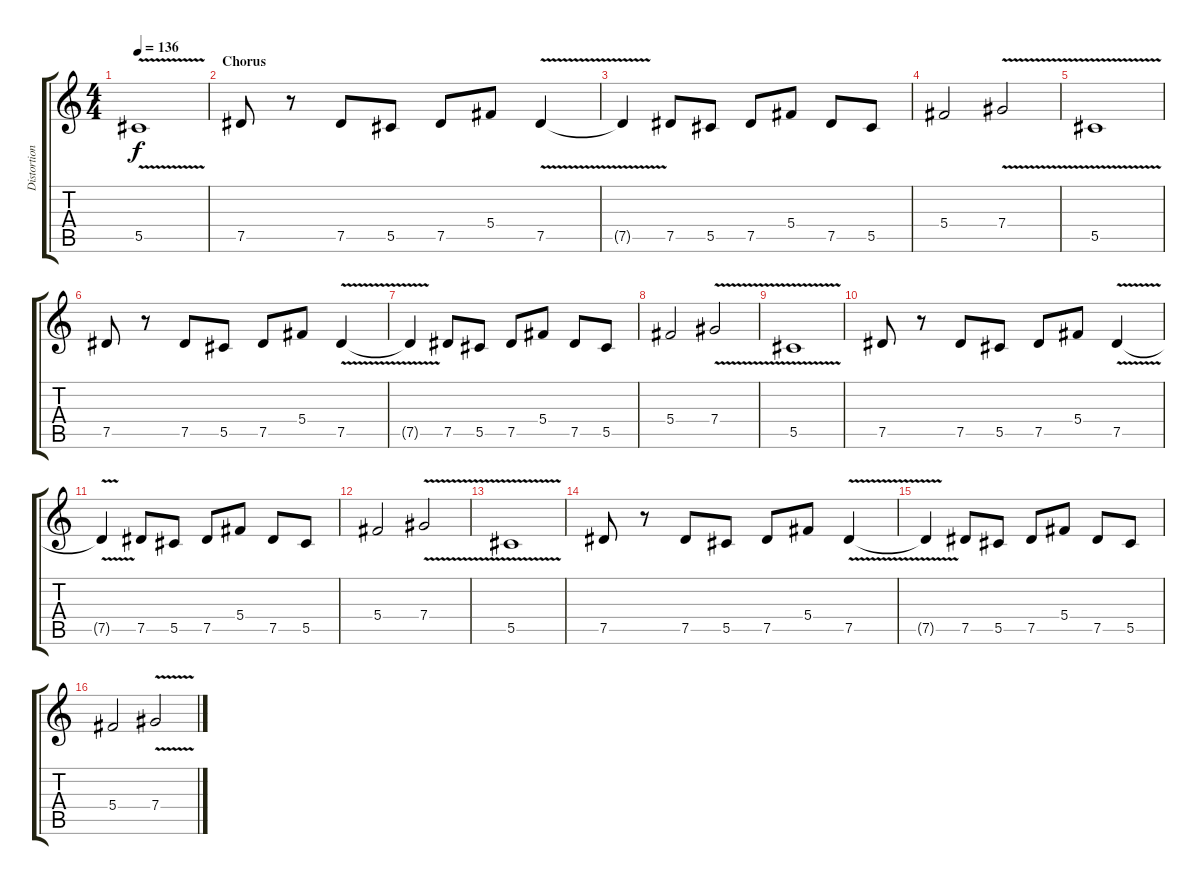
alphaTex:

\track ("Distortion guitar" "Distortion") {instrument distortionguitar}
\staff {score tabs}
\tuning (Eb4 Bb3 Gb3 Db3 Ab2 Eb2) {hide}
\ts (4 4)
\tempo 136
\clef g2
\ks c
5.5{v}.1{dy f} |
\section ("" "Chorus")
7.5.8 r.8 7.5.8 5.5.8 7.5.8 5.4.8 7.5{v}.4 |
7.5{t}.4 7.5.8 5.5.8 7.5.8 5.4.8 7.5.8 5.5.8 |
5.4.2 7.4{v}.2 |
5.5{v}.1 |
7.5.8 r.8 7.5.8 5.5.8 7.5.8 5.4.8 7.5{v}.4 |
7.5{t}.4 7.5.8 5.5.8 7.5.8 5.4.8 7.5.8 5.5.8 |
5.4.2 7.4{v}.2 |
5.5{v}.1 |
7.5.8 r.8 7.5.8 5.5.8 7.5.8 5.4.8 7.5{v}.4 |
7.5{t}.4 7.5.8 5.5.8 7.5.8 5.4.8 7.5.8 5.5.8 |
5.4.2 7.4{v}.2 |
5.5{v}.1 |
7.5.8 r.8 7.5.8 5.5.8 7.5.8 5.4.8 7.5{v}.4 |
7.5{t}.4 7.5.8 5.5.8 7.5.8 5.4.8 7.5.8 5.5.8 |
5.4.2 7.4{v}.2
